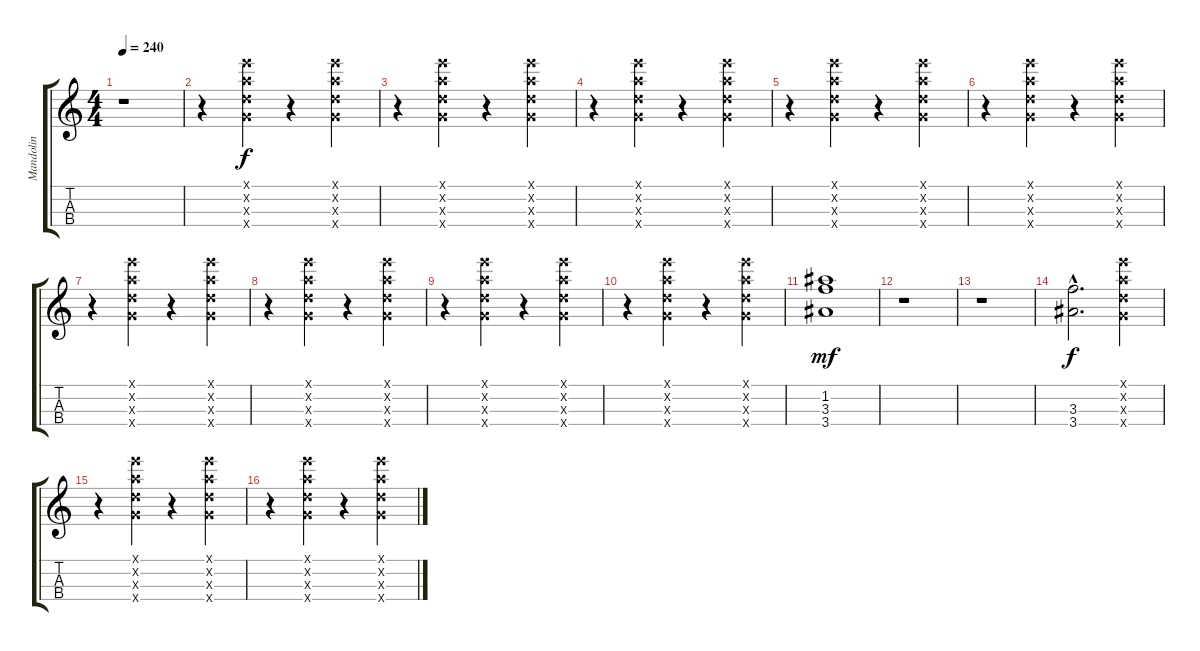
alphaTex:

\track ("Mandolin" "Mandolin") {instrument acousticguitarnylon}
\staff {score tabs}
\tuning (E5 A4 D4 G3) {hide}
\ts (4 4)
\tempo 240
\clef g2
\ks c
r.1{dy f instrument acousticguitarnylon} |
r.4 (0.1{x} 0.2{x} 0.3{x} 0.4{x}).4 r.4 (0.1{x} 0.2{x} 0.3{x} 0.4{x}).4 |
r.4 (0.1{x} 0.2{x} 0.3{x} 0.4{x}).4 r.4 (0.1{x} 0.2{x} 0.3{x} 0.4{x}).4 |
r.4 (0.1{x} 0.2{x} 0.3{x} 0.4{x}).4 r.4 (0.1{x} 0.2{x} 0.3{x} 0.4{x}).4 |
r.4 (0.1{x} 0.2{x} 0.3{x} 0.4{x}).4 r.4 (0.1{x} 0.2{x} 0.3{x} 0.4{x}).4 |
r.4 (0.1{x} 0.2{x} 0.3{x} 0.4{x}).4 r.4 (0.1{x} 0.2{x} 0.3{x} 0.4{x}).4 |
r.4 (0.1{x} 0.2{x} 0.3{x} 0.4{x}).4 r.4 (0.1{x} 0.2{x} 0.3{x} 0.4{x}).4 |
r.4 (0.1{x} 0.2{x} 0.3{x} 0.4{x}).4 r.4 (0.1{x} 0.2{x} 0.3{x} 0.4{x}).4 |
r.4 (0.1{x} 0.2{x} 0.3{x} 0.4{x}).4 r.4 (0.1{x} 0.2{x} 0.3{x} 0.4{x}).4 |
r.4 (0.1{x} 0.2{x} 0.3{x} 0.4{x}).4 r.4 (0.1{x} 0.2{x} 0.3{x} 0.4{x}).4 |
(1.2 3.3 3.4).1{dy mf} |
r.1 |
r.1 |
(3.3{hac} 3.4{hac}).2{d dy f} (0.1{x} 0.2{x} 0.3{x} 0.4{x}).4 |
r.4 (0.1{x} 0.2{x} 0.3{x} 0.4{x}).4 r.4 (0.1{x} 0.2{x} 0.3{x} 0.4{x}).4 |
r.4 (0.1{x} 0.2{x} 0.3{x} 0.4{x}).4 r.4 (0.1{x} 0.2{x} 0.3{x} 0.4{x}).4
